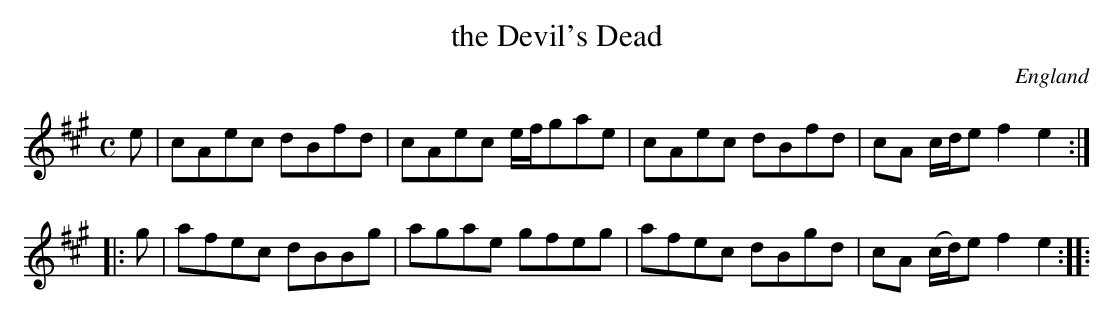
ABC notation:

X:1
T:the Devil's Dead
L:1/8
M:C
O:England
K:A
e | \
cAec dBfd | cAec e/f/gae | cAec dBfd | cA c/d/e f2e2 ::
g | \
afec dBBg | agae gfeg | afec dBgd | cA (c/d/)e f2 e2 ::
